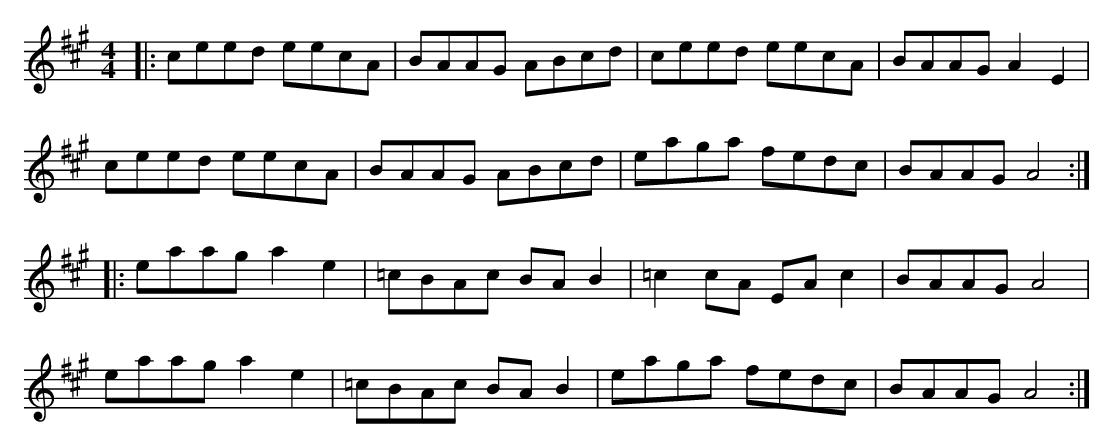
X:1
M:4/4
K:A
|:ceed eecA|BAAG ABcd|ceed eecA|BAAG A2 E2|
ceed eecA|BAAG ABcd|eaga fedc|BAAG A4:|
|:eaag a2 e2|=cBAc BA B2|=c2 cA EA c2|BAAG A4|
eaag a2 e2|=cBAc BA B2|eaga fedc|BAAG A4:|
